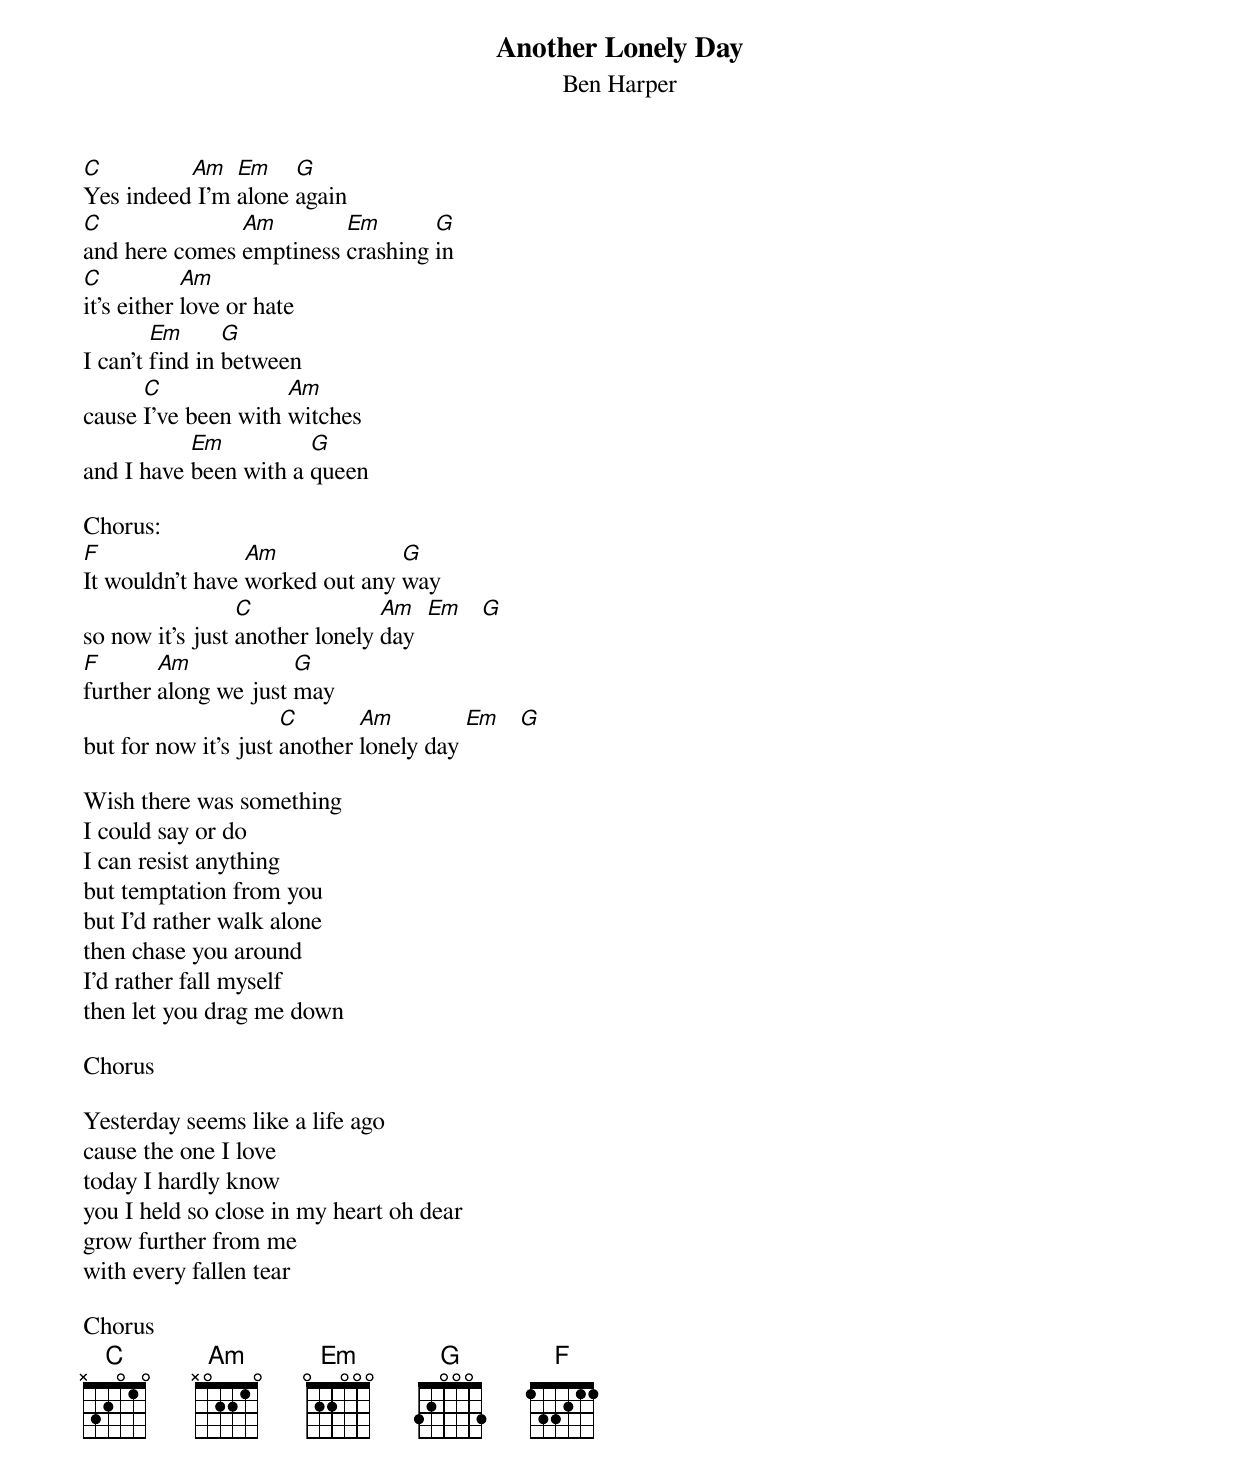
{title:Another Lonely Day}
{subtitle:Ben Harper}

[C]Yes indeed[Am] I'm [Em]alone [G]again
[C]and here comes [Am]emptiness [Em]crashing [G]in
[C]it's either [Am]love or hate
I can't [Em]find in [G]between
cause [C]I've been with [Am]witches
and I have [Em]been with a [G]queen

Chorus:
[F]It wouldn't have [Am]worked out any [G]way
so now it's just [C]another lonely [Am]day  [Em]   [G]
[F]further [Am]along we just [G]may
but for now it's just [C]another [Am]lonely day [Em]   [G]

Wish there was something
I could say or do
I can resist anything
but temptation from you
but I'd rather walk alone
then chase you around
I'd rather fall myself
then let you drag me down

Chorus

Yesterday seems like a life ago
cause the one I love
today I hardly know
you I held so close in my heart oh dear
grow further from me
with every fallen tear

Chorus
